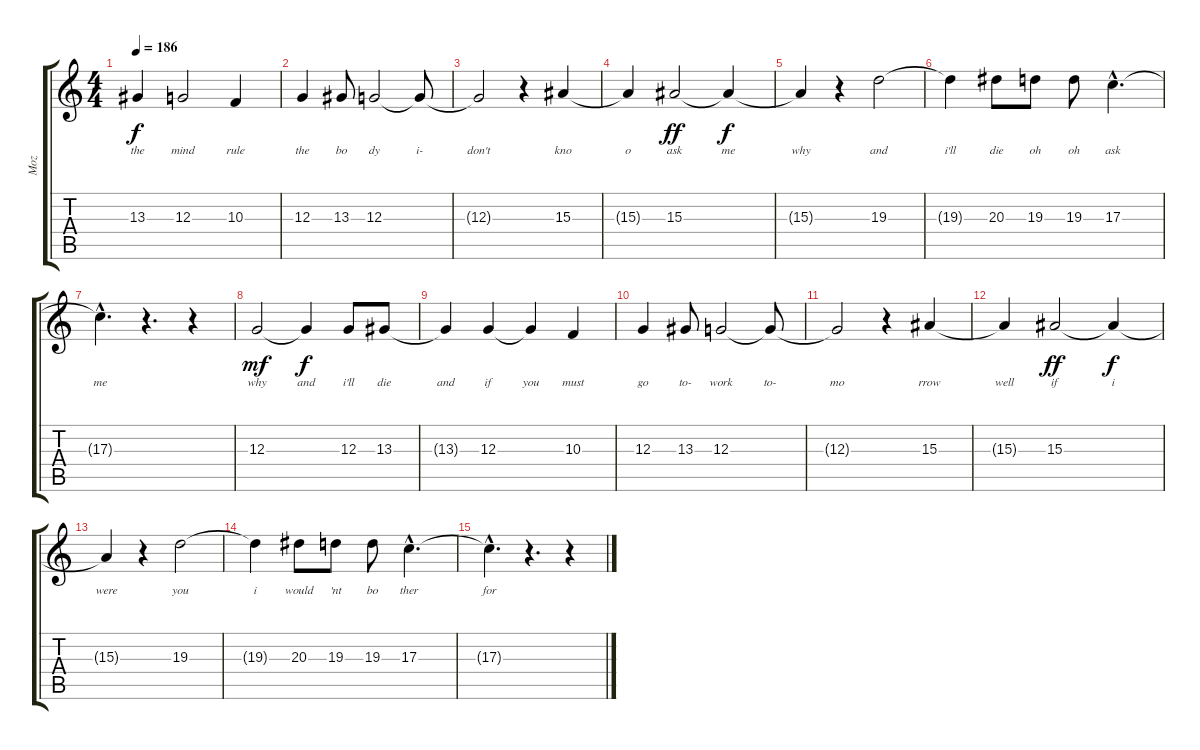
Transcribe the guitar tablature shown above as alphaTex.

\track ("Moz" "Moz") {instrument voiceoohs}
\staff {score tabs}
\tuning (E4 B3 G3 D3 A2 E2) {hide}
\ts (4 4)
\tempo 186
\clef g2
\ks c
13.3{t}.4{lyrics (0 "the") lyrics (1 "") lyrics (2 "") lyrics (3 "") lyrics (4 "") dy f} 12.3.2{lyrics (0 "mind") lyrics (1 "") lyrics (2 "") lyrics (3 "") lyrics (4 "")} 10.3.4{lyrics (0 "rule") lyrics (1 "") lyrics (2 "") lyrics (3 "") lyrics (4 "")} |
12.3.4{lyrics (0 "the") lyrics (1 "") lyrics (2 "") lyrics (3 "") lyrics (4 "")} 13.3.8{lyrics (0 "bo") lyrics (1 "") lyrics (2 "") lyrics (3 "") lyrics (4 "")} 12.3.2{lyrics (0 "dy") lyrics (1 "") lyrics (2 "") lyrics (3 "") lyrics (4 "")} 12.3{t}.8{lyrics (0 "i-") lyrics (1 "") lyrics (2 "") lyrics (3 "") lyrics (4 "")} |
12.3{t}.2{lyrics (0 "don't") lyrics (1 "") lyrics (2 "") lyrics (3 "") lyrics (4 "")} r.4 15.3.4{lyrics (0 "kno") lyrics (1 "") lyrics (2 "") lyrics (3 "") lyrics (4 "")} |
15.3{t}.4{lyrics (0 "o") lyrics (1 "") lyrics (2 "") lyrics (3 "") lyrics (4 "")} 15.3.2{lyrics (0 "ask") lyrics (1 "") lyrics (2 "") lyrics (3 "") lyrics (4 "") dy ff} 15.3{t}.4{lyrics (0 "me") lyrics (1 "") lyrics (2 "") lyrics (3 "") lyrics (4 "") dy f} |
15.3{t}.4{lyrics (0 "why") lyrics (1 "") lyrics (2 "") lyrics (3 "") lyrics (4 "")} r.4 19.3.2{lyrics (0 "and") lyrics (1 "") lyrics (2 "") lyrics (3 "") lyrics (4 "")} |
19.3{t}.4{lyrics (0 "i'll") lyrics (1 "") lyrics (2 "") lyrics (3 "") lyrics (4 "")} 20.3.8{lyrics (0 "die") lyrics (1 "") lyrics (2 "") lyrics (3 "") lyrics (4 "")} 19.3.8{lyrics (0 "oh") lyrics (1 "") lyrics (2 "") lyrics (3 "") lyrics (4 "")} 19.3.8{lyrics (0 "oh") lyrics (1 "") lyrics (2 "") lyrics (3 "") lyrics (4 "")} 17.3{hac}.4{d lyrics (0 "ask") lyrics (1 "") lyrics (2 "") lyrics (3 "") lyrics (4 "")} |
17.3{hac t}.4{d lyrics (0 "me") lyrics (1 "") lyrics (2 "") lyrics (3 "") lyrics (4 "")} r.4{d} r.4 |
12.3.2{lyrics (0 "why") lyrics (1 "") lyrics (2 "") lyrics (3 "") lyrics (4 "") dy mf} 12.3{t}.4{lyrics (0 "and") lyrics (1 "") lyrics (2 "") lyrics (3 "") lyrics (4 "") dy f} 12.3.8{lyrics (0 "i'll") lyrics (1 "") lyrics (2 "") lyrics (3 "") lyrics (4 "")} 13.3.8{lyrics (0 "die") lyrics (1 "") lyrics (2 "") lyrics (3 "") lyrics (4 "")} |
13.3{t}.4{lyrics (0 "and") lyrics (1 "") lyrics (2 "") lyrics (3 "") lyrics (4 "")} 12.3.4{lyrics (0 "if") lyrics (1 "") lyrics (2 "") lyrics (3 "") lyrics (4 "")} 12.3{t}.4{lyrics (0 "you") lyrics (1 "") lyrics (2 "") lyrics (3 "") lyrics (4 "")} 10.3.4{lyrics (0 "must") lyrics (1 "") lyrics (2 "") lyrics (3 "") lyrics (4 "")} |
12.3.4{lyrics (0 "go") lyrics (1 "") lyrics (2 "") lyrics (3 "") lyrics (4 "")} 13.3.8{lyrics (0 "to-") lyrics (1 "") lyrics (2 "") lyrics (3 "") lyrics (4 "")} 12.3.2{lyrics (0 "work") lyrics (1 "") lyrics (2 "") lyrics (3 "") lyrics (4 "")} 12.3{t}.8{lyrics (0 "to-") lyrics (1 "") lyrics (2 "") lyrics (3 "") lyrics (4 "")} |
12.3{t}.2{lyrics (0 "mo") lyrics (1 "") lyrics (2 "") lyrics (3 "") lyrics (4 "")} r.4 15.3.4{lyrics (0 "rrow") lyrics (1 "") lyrics (2 "") lyrics (3 "") lyrics (4 "")} |
15.3{t}.4{lyrics (0 "well") lyrics (1 "") lyrics (2 "") lyrics (3 "") lyrics (4 "")} 15.3.2{lyrics (0 "if") lyrics (1 "") lyrics (2 "") lyrics (3 "") lyrics (4 "") dy ff} 15.3{t}.4{lyrics (0 "i") lyrics (1 "") lyrics (2 "") lyrics (3 "") lyrics (4 "") dy f} |
15.3{t}.4{lyrics (0 "were") lyrics (1 "") lyrics (2 "") lyrics (3 "") lyrics (4 "")} r.4 19.3.2{lyrics (0 "you") lyrics (1 "") lyrics (2 "") lyrics (3 "") lyrics (4 "")} |
19.3{t}.4{lyrics (0 "i") lyrics (1 "") lyrics (2 "") lyrics (3 "") lyrics (4 "")} 20.3.8{lyrics (0 "would") lyrics (1 "") lyrics (2 "") lyrics (3 "") lyrics (4 "")} 19.3.8{lyrics (0 "'nt") lyrics (1 "") lyrics (2 "") lyrics (3 "") lyrics (4 "")} 19.3.8{lyrics (0 "bo") lyrics (1 "") lyrics (2 "") lyrics (3 "") lyrics (4 "")} 17.3{hac}.4{d lyrics (0 "ther") lyrics (1 "") lyrics (2 "") lyrics (3 "") lyrics (4 "")} |
17.3{hac t}.4{d lyrics (0 "for") lyrics (1 "") lyrics (2 "") lyrics (3 "") lyrics (4 "")} r.4{d} r.4
